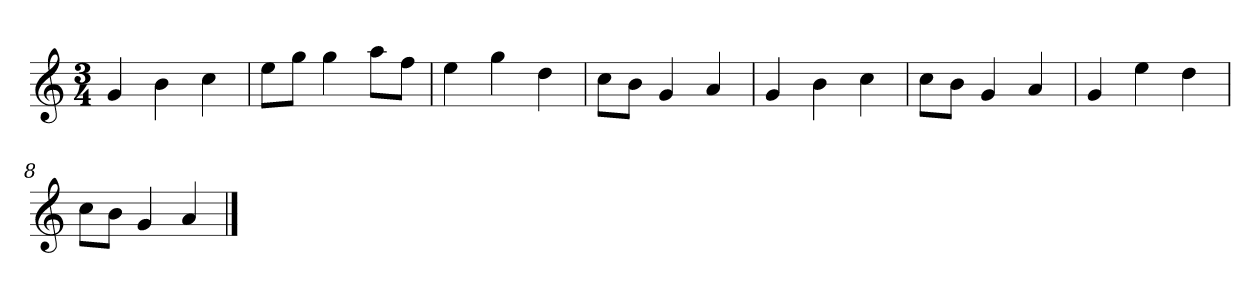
**kern
*part1
*staff1
*clefG2
*k[]
*C:
*M3/4
=
4g
4b
4cc
=2
8ee\L
8gg\J
4gg
8aa\L
8ff\J
=3
4ee
4gg
4dd
=4
8cc\L
8b\J
4g
4a
=5y
4g
4b
4cc
=6
8cc\L
8b\J
4g
4a
=7
4g
4ee
4dd
=8
8cc\L
8b\J
4g
4a
==
*-
